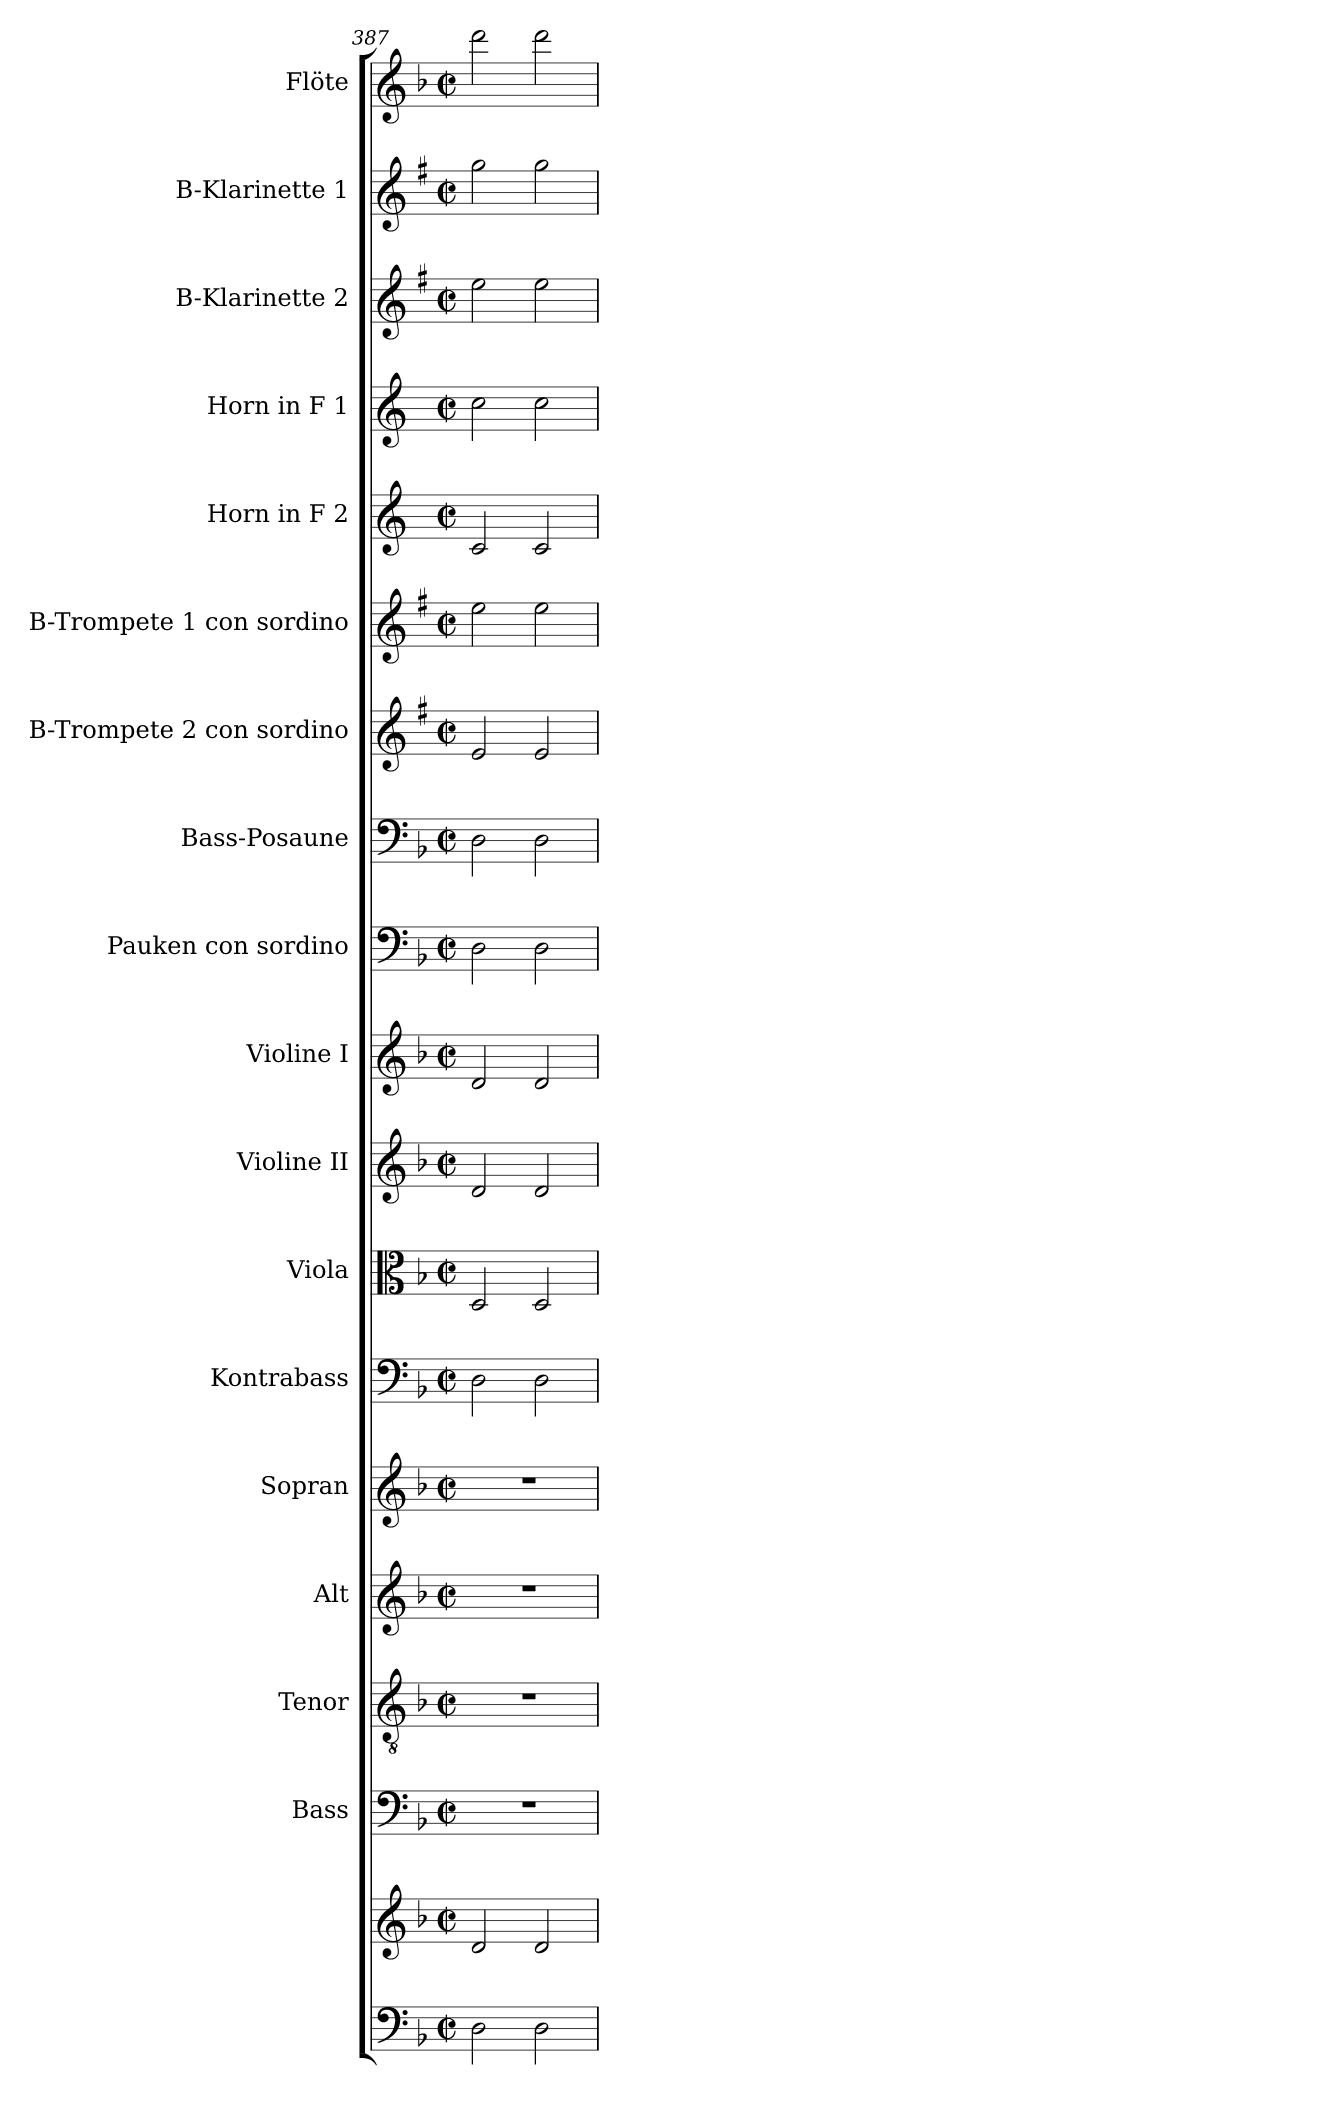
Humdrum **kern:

**kern	**kern	**kern	**kern	**kern	**kern	**kern	**kern	**kern	**kern	**kern	**kern	**kern	**kern	**kern	**kern	**kern	**kern	**kern
*part18	*part18	*part17	*part16	*part15	*part14	*part13	*part12	*part11	*part10	*part9	*part8	*part7	*part6	*part5	*part4	*part3	*part2	*part1
*staff19	*staff18	*staff17	*staff16	*staff15	*staff14	*staff13	*staff12	*staff11	*staff10	*staff9	*staff8	*staff7	*staff6	*staff5	*staff4	*staff3	*staff2	*staff1
*	*	*I"Bass	*I"Tenor	*I"Alt	*I"Sopran	*I"Kontrabass	*I"Viola	*I"Violine II	*I"Violine I	*I"Pauken con sordino	*I"Bass-Posaune	*I"B-Trompete 2 con sordino	*I"B-Trompete 1 con sordino	*I"Horn in F 2	*I"Horn in F 1	*I"B-Klarinette 2	*I"B-Klarinette 1	*I"Flöte
*	*	*I'B.	*I'T.	*I'A.	*I'S.	*I'Kb.	*I'Vla.	*I'Vl. II	*I'Vl. I	*I'Pk.	*I'B. Pos.	*I'B Trp. 2	*I'B Trp. 1	*	*	*I'B Kl. 2	*I'B Kl. 1	*I'Fl.
*clefF4	*clefG2	*clefF4	*clefGv2	*clefG2	*clefG2	*clefF4	*clefC3	*clefG2	*clefG2	*clefF4	*clefF4	*clefG2	*clefG2	*clefG2	*clefG2	*clefG2	*clefG2	*clefG2
*	*	*	*	*	*	*ITrd7c12	*	*	*	*	*	*ITrd1c2	*ITrd1c2	*ITrd4c7	*ITrd4c7	*ITrd1c2	*ITrd1c2	*
*k[b-]	*k[b-]	*k[b-]	*k[b-]	*k[b-]	*k[b-]	*k[b-]	*k[b-]	*k[b-]	*k[b-]	*k[b-]	*k[b-]	*k[b-]	*k[b-]	*k[b-]	*k[b-]	*k[b-]	*k[b-]	*k[b-]
*F:	*F:	*F:	*F:	*F:	*F:	*F:	*F:	*F:	*F:	*F:	*F:	*F:	*F:	*F:	*F:	*F:	*F:	*F:
*M2/2	*M2/2	*M2/2	*M2/2	*M2/2	*M2/2	*M2/2	*M2/2	*M2/2	*M2/2	*M2/2	*M2/2	*M2/2	*M2/2	*M2/2	*M2/2	*M2/2	*M2/2	*M2/2
*met(c|)	*met(c|)	*met(c|)	*met(c|)	*met(c|)	*met(c|)	*met(c|)	*met(c|)	*met(c|)	*met(c|)	*met(c|)	*met(c|)	*met(c|)	*met(c|)	*met(c|)	*met(c|)	*met(c|)	*met(c|)	*met(c|)
=387	=387	=387	=387	=387	=387	=387	=387	=387	=387	=387	=387	=387	=387	=387	=387	=387	=387	=387
2D\	2d/	1r	1r	1r	1r	2DD\	2D/	2d/	2d/	2D\	2D\	2d/	2dd\	2F/	2f\	2dd\	2ff\	2ddd\
2D\	2d/	.	.	.	.	2DD\	2D/	2d/	2d/	2D\	2D\	2d/	2dd\	2F/	2f\	2dd\	2ff\	2ddd\
=	=	=	=	=	=	=	=	=	=	=	=	=	=	=	=	=	=	=
*-	*-	*-	*-	*-	*-	*-	*-	*-	*-	*-	*-	*-	*-	*-	*-	*-	*-	*-
